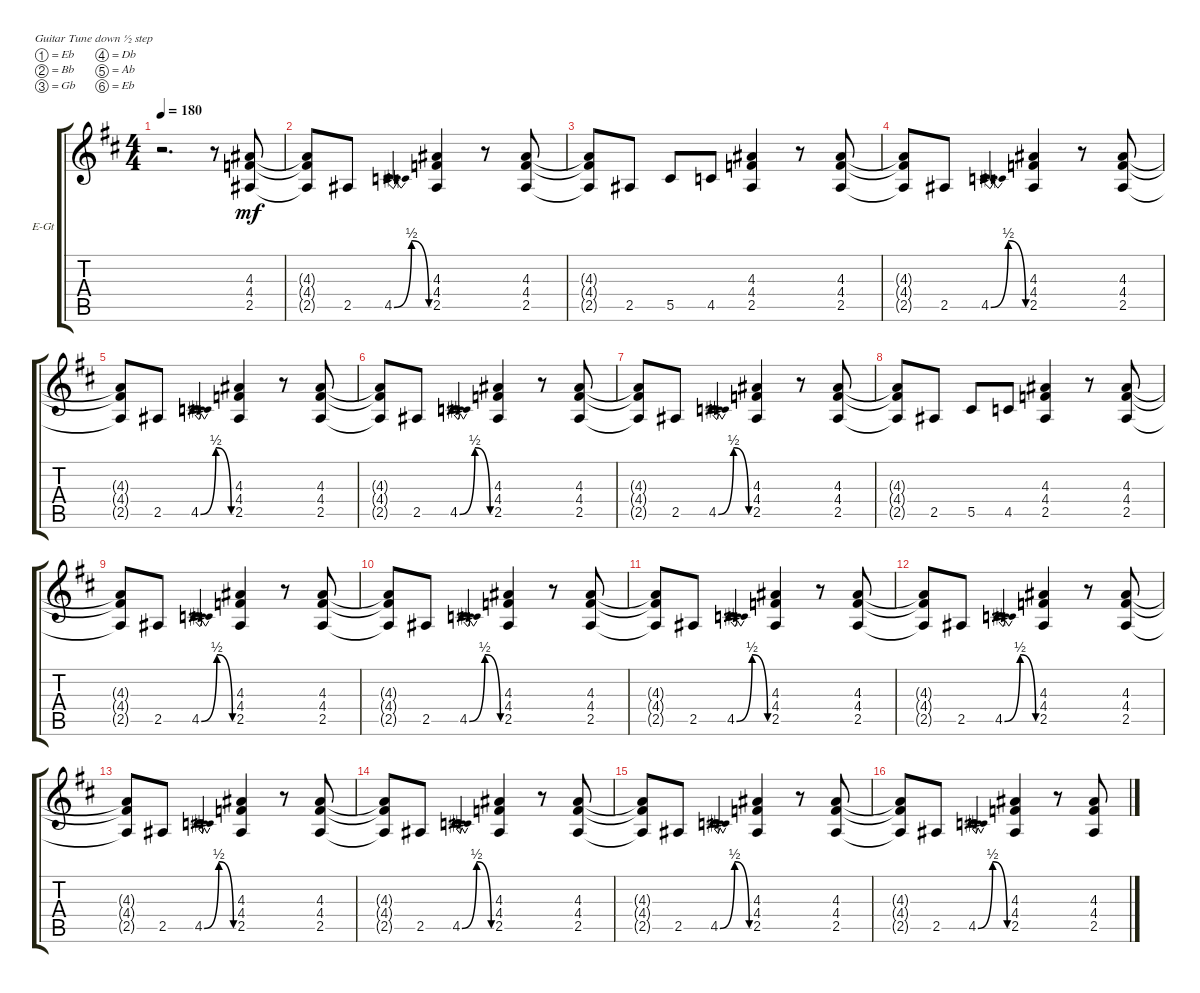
\defaultSystemsLayout 4
\bracketExtendMode groupsimilarinstruments
\firstSystemTrackNameOrientation horizontal
\otherSystemsTrackNameOrientation horizontal
\track ("Rithm Guitar 1" "E-Gt") {instrument distortionguitar}
\staff {score tabs}
\tuning (Eb4 Bb3 Gb3 Db3 Ab2 Eb2)
\ts (4 4)
\tempo 180
\clef g2
\ks bminor
r.2{d dy mf instrument distortionguitar} r.8 (2.5 4.4 4.3).8 |
(2.5{t} 4.4{t} 4.3{t}).8 2.5.8 4.5{be (bendrelease 0 0 10.799999999999999 2 20.4 2 31.2 0)}.4 (2.5 4.4 4.3).4 r.8 (2.5 4.4 4.3).8 |
(2.5{t} 4.4{t} 4.3{t}).8 2.5.8 5.5.8 4.5.8 (2.5 4.4 4.3).4 r.8 (2.5 4.4 4.3).8 |
(2.5{t} 4.4{t} 4.3{t}).8 2.5.8 4.5{be (bendrelease 0 0 10.799999999999999 2 20.4 2 31.2 0)}.4 (2.5 4.4 4.3).4 r.8 (2.5 4.4 4.3).8 |
(2.5{t} 4.4{t} 4.3{t}).8 2.5.8 4.5{be (bendrelease 0 0 10.799999999999999 2 20.4 2 31.2 0)}.4 (2.5 4.4 4.3).4 r.8 (2.5 4.4 4.3).8 |
(2.5{t} 4.4{t} 4.3{t}).8 2.5.8 4.5{be (bendrelease 0 0 10.799999999999999 2 20.4 2 31.2 0)}.4 (2.5 4.4 4.3).4 r.8 (2.5 4.4 4.3).8 |
(2.5{t} 4.4{t} 4.3{t}).8 2.5.8 4.5{be (bendrelease 0 0 10.799999999999999 2 20.4 2 31.2 0)}.4 (2.5 4.4 4.3).4 r.8 (2.5 4.4 4.3).8 |
(2.5{t} 4.4{t} 4.3{t}).8 2.5.8 5.5.8 4.5.8 (2.5 4.4 4.3).4 r.8 (2.5 4.4 4.3).8 |
(2.5{t} 4.4{t} 4.3{t}).8 2.5.8 4.5{be (bendrelease 0 0 10.799999999999999 2 20.4 2 31.2 0)}.4 (2.5 4.4 4.3).4 r.8 (2.5 4.4 4.3).8 |
(2.5{t} 4.4{t} 4.3{t}).8 2.5.8 4.5{be (bendrelease 0 0 10.799999999999999 2 20.4 2 31.2 0)}.4 (2.5 4.4 4.3).4 r.8 (2.5 4.4 4.3).8 |
(2.5{t} 4.4{t} 4.3{t}).8 2.5.8 4.5{be (bendrelease 0 0 10.799999999999999 2 20.4 2 31.2 0)}.4 (2.5 4.4 4.3).4 r.8 (2.5 4.4 4.3).8 |
(2.5{t} 4.4{t} 4.3{t}).8 2.5.8 4.5{be (bendrelease 0 0 10.799999999999999 2 20.4 2 31.2 0)}.4 (2.5 4.4 4.3).4 r.8 (2.5 4.4 4.3).8 |
(2.5{t} 4.4{t} 4.3{t}).8 2.5.8 4.5{be (bendrelease 0 0 10.799999999999999 2 20.4 2 31.2 0)}.4 (2.5 4.4 4.3).4 r.8 (2.5 4.4 4.3).8 |
(2.5{t} 4.4{t} 4.3{t}).8 2.5.8 4.5{be (bendrelease 0 0 10.799999999999999 2 20.4 2 31.2 0)}.4 (2.5 4.4 4.3).4 r.8 (2.5 4.4 4.3).8 |
(2.5{t} 4.4{t} 4.3{t}).8 2.5.8 4.5{be (bendrelease 0 0 10.799999999999999 2 20.4 2 31.2 0)}.4 (2.5 4.4 4.3).4 r.8 (2.5 4.4 4.3).8 |
(2.5{t} 4.4{t} 4.3{t}).8 2.5.8 4.5{be (bendrelease 0 0 10.799999999999999 2 20.4 2 31.2 0)}.4 (2.5 4.4 4.3).4 r.8 (2.5 4.4 4.3).8
